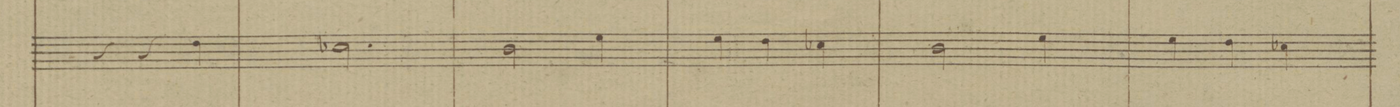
**kern	**dynam	**text	**text
*I"Tenore	*	*	*
*clefC4	*	*	*
*k[b-]	*	*	*
*M3/4	*	*	*
4r	.	.	.
4r	.	.	.
4c\	.	.	.
=57	=57	=57	=57
2.B-X\	.	.	.
=58	=58	=58	=58
2A\	.	.	.
4d\	.	.	.
=59	=59	=59	=59
4d\	.	.	.
4c\	.	.	.
4B-X\	.	.	.
=60	=60	=60	=60
2A\	.	.	.
4d\	.	.	.
=61	=61	=61	=61
4d\	.	.	.
4c\	.	.	.
4B-X\	.	.	.
=62	=62	=62	=62
*-	*-	*-	*-
